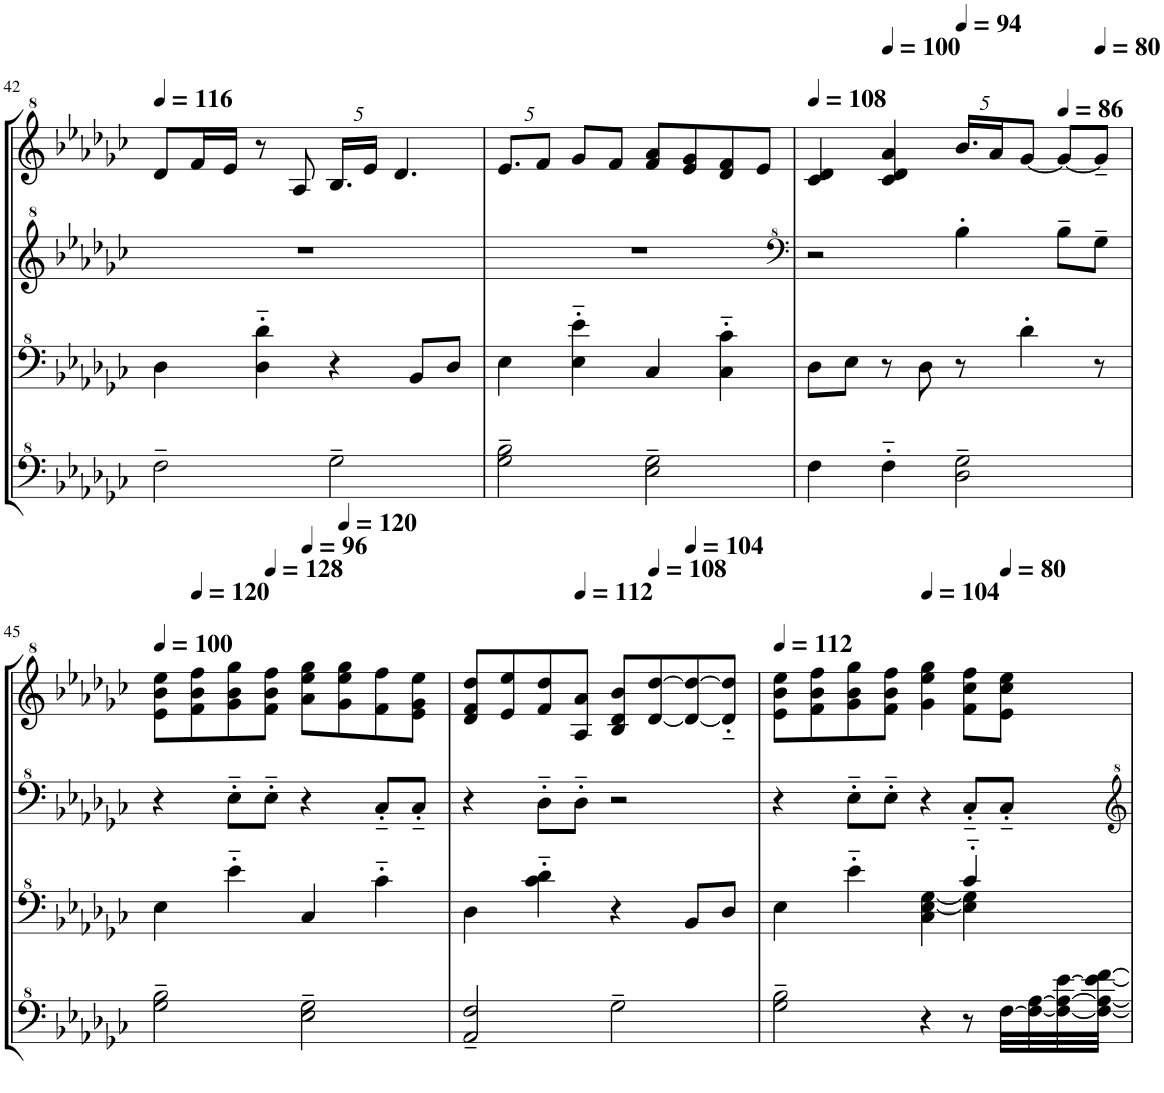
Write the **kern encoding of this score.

**kern	**kern	**kern	**kern
*part1	*part1	*part1	*part1
*staff4	*staff3	*staff2	*staff1
*I"Model III	*	*	*
!!LO:PB:g=z
*clefF^4	*clefF^4	*clefG^2	*clefG^2
*k[b-e-a-d-g-c-]	*k[b-e-a-d-g-c-]	*k[b-e-a-d-g-c-]	*k[b-e-a-d-g-c-]
*M4/4	*M4/4	*M4/4	*M4/4
*MM116	*MM116	*MM116	*MM116
=42	=42	=42	=42
2f~\	4d-\	1r	8dd-/L
.	.	.	16ff/L
.	.	.	16ee-/JJ
.	4d-\'~ 4dd-\'~	.	8r
.	.	.	8a-/
*	*	*	*Xbrackettup
2g-~\	4r	.	20.b-/LL
.	.	.	20ee-/JJ
.	.	.	4.dd-/
.	8B-/L	.	.
.	8d-/J	.	.
=43	=43	=43	=43
2g-\~ 2b-\~	4e-\	1r	10.ee-/L
.	.	.	10ff/J
.	4e-\'~ 4ee-\'~	.	8gg-/L
.	.	.	8ff/J
2e-\~ 2g-\~	4c-/	.	8ff/ 8aa-/L
.	.	.	8ee-/ 8gg-/
.	4c-\'~ 4cc-\'~	.	8dd-/ 8ff/
.	.	.	8ee-/J
=44	=44	=44	=44
*	*	*clefF^4	*
*	*	*	*MM108
4f\	8d-\L	2r	4cc-/ 4dd-/
.	8e-\J	.	.
*	*	*	*MM100
4f'~\	8r	.	4cc-/ 4dd-/ 4aa-/
.	8d-\	.	.
*	*	*	*MM94
2d-\~ 2g-\~	8r	4b-'\	20.bb-/LL
.	.	.	20aa-/J
.	4dd-'\	.	[8gg-/J
*	*	*	*MM86
.	.	8b-~\L	8gg-/L_
*	*	*	*MM80
.	8r	8g-~\J	8gg-~/J]
!!LO:LB:g=z
=45	=45	=45	=45
*	*	*	*MM100
2g-\~ 2b-\~	4e-\	4r	8ee-\ 8bb-\ 8eee-\L
*	*	*	*MM120
.	.	.	8ff\ 8bb-\ 8fff\
.	4ee-'~\	8e-'~\L	8gg-\ 8bb-\ 8ggg-\
*	*	*	*MM128
.	.	8e-'~\J	8ff\ 8bb-\ 8fff\J
*	*	*	*MM96
2e-\~ 2g-\~	4c-/	4r	8aa-\ 8eee-\ 8ggg-\L
*	*	*	*MM120
.	.	.	8gg-\ 8eee-\ 8ggg-\
.	4cc-'~\	8c-'~/L	8ff\ 8fff\
.	.	8c-'~/J	8ee-\ 8gg-\ 8eee-\J
=46	=46	=46	=46
2A-/~ 2f/~	4d-\	4r	8dd-/ 8ff/ 8ddd-/L
.	.	.	8ee-/ 8eee-/
.	4cc-\'~ 4dd-\'~	8d-'~\L	8ff/ 8ddd-/
*	*	*	*MM112
.	.	8d-'~\J	8a-/ 8aa-/J
2g-~\	4r	2r	8b-/ 8dd-/ 8bb-/L
*	*	*	*MM108
.	.	.	[8dd-/ [8ddd-/
*	*	*	*MM104
.	8B-/L	.	8dd-/_ 8ddd-/_
.	8d-/J	.	8dd-/]'~ 8ddd-/]'~J
=47	=47	=47	=47
*	*	*	*MM112
*	*^	*	*
2g-\~ 2b-\~	2.ryy	4e-\	4r	8ee-\ 8bb-\ 8eee-\L
.	.	.	.	8ff\ 8bb-\ 8fff\
.	.	4ee-'~\	8e-'~\L	8gg-\ 8bb-\ 8ggg-\
.	.	.	8e-'~\J	8ff\ 8bb-\ 8fff\J
*	*	*	*	*MM104
4r	.	4c-\ [4e-\ [4g-\	4r	4gg-\ 4eee-\ 4ggg-\
8r	4cc-'~/	4e-\] 4g-\]	8c-'~/L	8ff\ 8ccc-\ 8fff\L
*	*	*	*	*MM80
[32f\LLL	.	.	8c-'~/J	8ee-\ 8ccc-\ 8eee-\J
32f\_ [32a-\	.	.	.	.
32f\_ 32a-\_ [32ee-\	.	.	.	.
32f\_ 32a-\_ 32ee-\_ [32ff\JJJ	.	.	.	.
*	*v	*v	*	*
=	=	=	=
*-	*-	*-	*-
